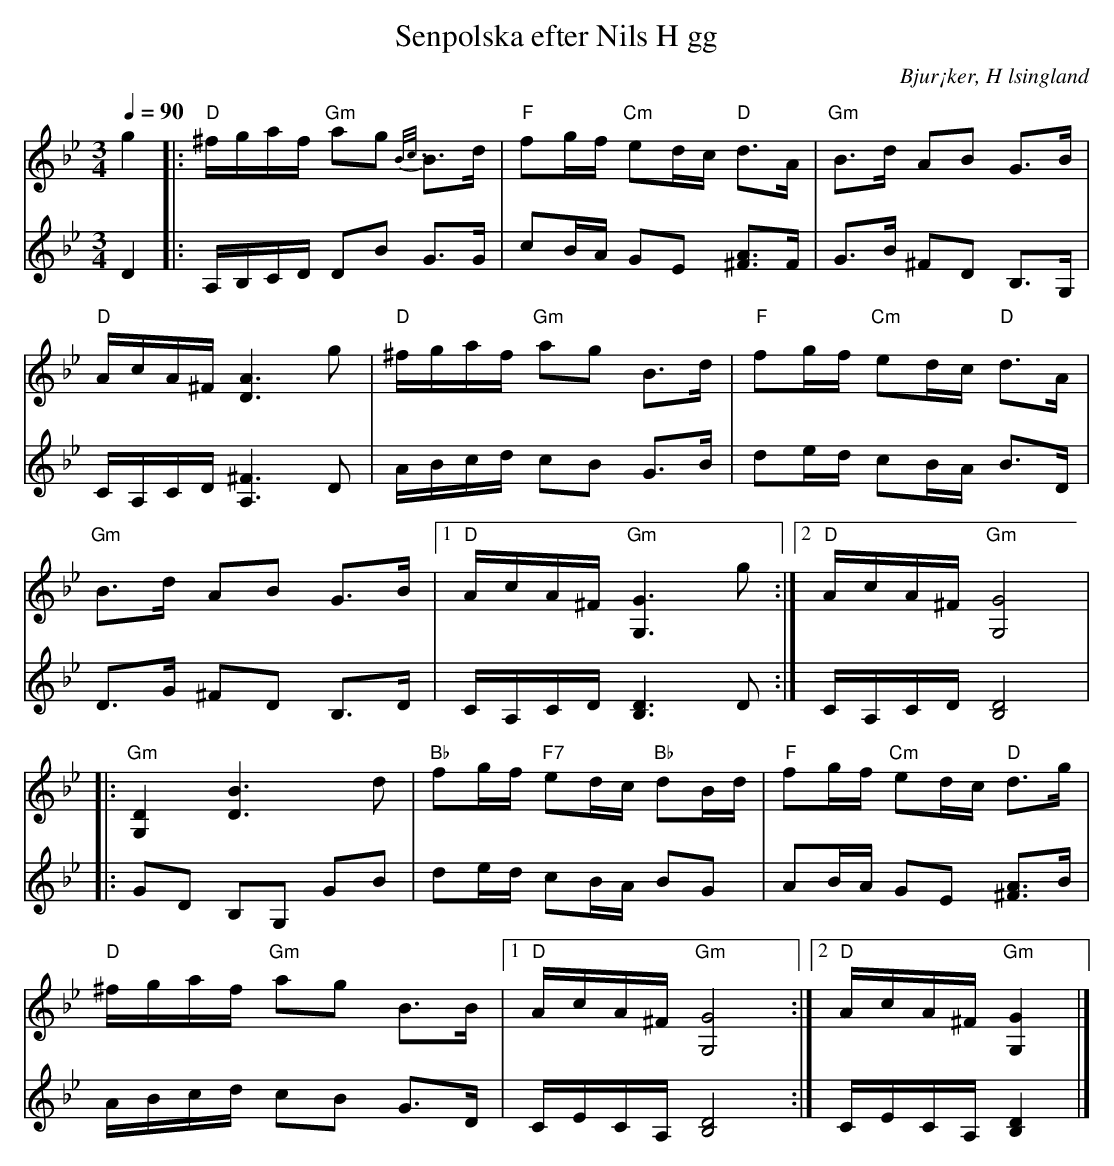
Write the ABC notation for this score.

X:1
T: Senpolska efter Nils H gg
O: Bjur¡ker, H lsingland
M: 3/4
L: 1/8
Q: 1/4=90
K: Gm
V:1
g2 |: "D" ^f/g/a/f/ "Gm" ag {B3/4c3/4}B>d | "F" fg/f/ "Cm" ed/c/ "D" d>A | "Gm" B>d AB G>B |
"D" A/c/A/^F/ [A3D3] g | "D" ^f/g/a/f/ "Gm" ag B>d | "F" fg/f/ "Cm" ed/c/ "D" d>A |
"Gm" B>d AB G>B |1 "D" A/c/A/^F/ "Gm" [G,3G3] g :|2 "D" A/c/A/^F/ "Gm" [G,4G4] |
|: "Gm" [G,2D2] [D3B3] d | "Bb" fg/f/ "F7" ed/c/ "Bb" dB/d/ | "F" fg/f/ "Cm" ed/c/ "D" d>g |
"D" ^f/g/a/f/ "Gm" ag B>B |1 "D" A/c/A/^F/ "Gm" [G,4G4] :|2 "D" A/c/A/^F/ "Gm" [G,2G2] |]
V:2
D2 |: A,/B,/C/D/ DB G>G | cB/A/ GE [^FA]>F | G>B ^FD B,>G, |
C/A,/C/D/ [A,3^F3] D | A/B/c/d/ cB G>B | de/d/ cB/A/ B>D |
D>G ^FD B,>D |1 C/A,/C/D/ [B,3D3] D :|2 C/A,/C/D/ [B,4D4] |
|: GD B,G, GB | de/d/ cB/A/ BG | AB/A/ GE [^FA]>B|
A/B/c/d/ cB G>D |1 C/E/C/A,/ [B,4D4] :|2 C/E/C/A,/ [B,2D2] |]
